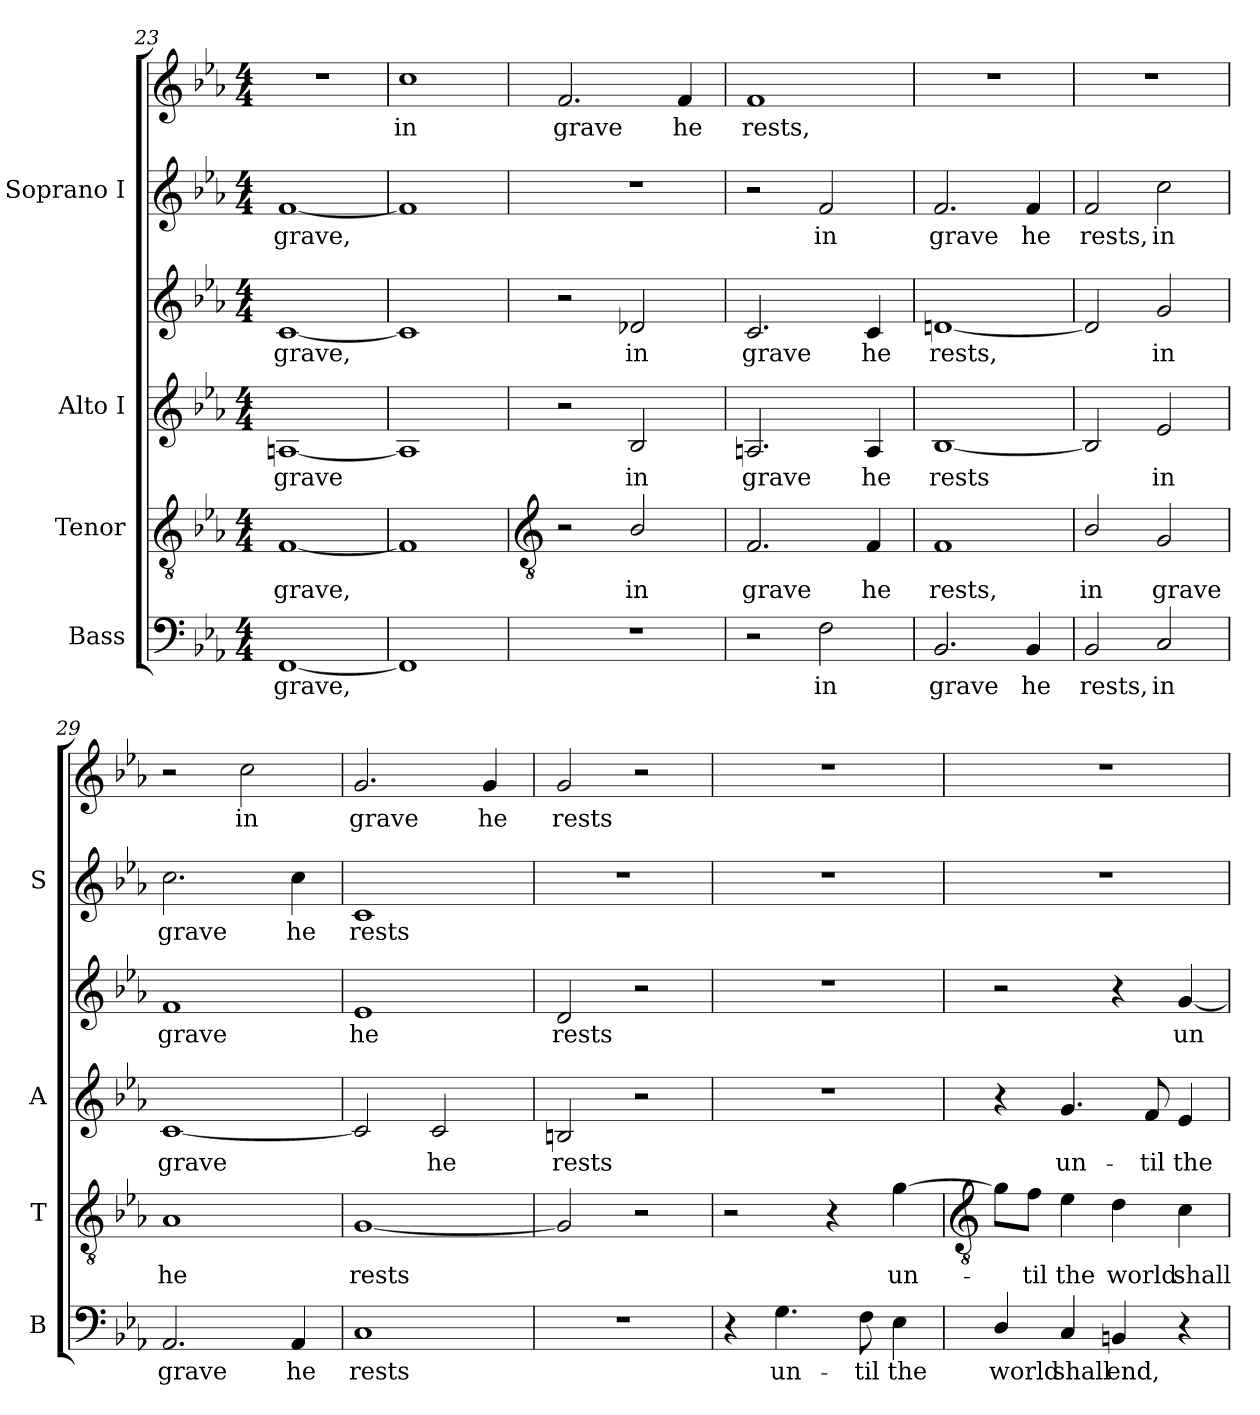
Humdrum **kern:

**kern	**text	**kern	**text	**kern	**text	**kern	**text	**kern	**text	**kern	**text
*part4	*part4	*part3	*part3	*part2	*part2	*part2	*part2	*part1	*part1	*part1	*part1
*staff6	*staff6	*staff5	*staff5	*staff4	*staff4	*staff3	*staff3	*staff2	*staff2	*staff1	*staff1
*I"Bass	*	*I"Tenor	*	*I"Alto I	*	*	*	*I"Soprano I	*	*	*
*I'B	*	*I'T	*	*I'A	*	*	*	*I'S	*	*	*
*clefF4	*	*clefGv2	*	*clefG2	*	*clefG2	*	*clefG2	*	*clefG2	*
*k[b-e-a-]	*	*k[b-e-a-]	*	*k[b-e-a-]	*	*k[b-e-a-]	*	*k[b-e-a-]	*	*k[b-e-a-]	*
*E-:	*	*E-:	*	*E-:	*	*E-:	*	*E-:	*	*E-:	*
*M4/4	*	*M4/4	*	*M4/4	*	*M4/4	*	*M4/4	*	*M4/4	*
=23	=23	=23	=23	=23	=23	=23	=23	=23	=23	=23	=23
!	!LO:LY:b	!	!LO:LY:b	!	!LO:LY:b	!	!LO:LY:b	!	!LO:LY:b	!	!
[1FF	grave,	[1F	grave,	[1An	grave	[1c	grave,	[1f	grave,	1r	.
=24	=24	=24	=24	=24	=24	=24	=24	=24	=24	=24	=24
!	!	!	!	!	!	!	!	!	!	!	!LO:LY:b
1FF]	.	1F]	.	1A]	.	1c]	.	1f]	.	1cc	in
!!LO:LB:g=z
=25	=25	=25	=25	=25	=25	=25	=25	=25	=25	=25	=25
*	*	*clefGv2	*	*	*	*	*	*	*	*	*
!	!	!	!	!	!	!	!	!	!	!	!LO:LY:b
1r	.	2r	.	2r	.	2r	.	1r	.	2.f	grave
!	!	!	!LO:LY:b	!	!LO:LY:b	!	!LO:LY:b	!	!	!	!
.	.	2B-/	in	2B-	in	2d-X	in	.	.	.	.
!	!	!	!	!	!	!	!	!	!	!	!LO:LY:b
.	.	.	.	.	.	.	.	.	.	4f	he
=26	=26	=26	=26	=26	=26	=26	=26	=26	=26	=26	=26
!	!	!	!LO:LY:b	!	!LO:LY:b	!	!LO:LY:b	!	!	!	!LO:LY:b
2r	.	2.F	grave	2.An	grave	2.c	grave	2r	.	1f	rests,
!	!LO:LY:b	!	!	!	!	!	!	!	!LO:LY:b	!	!
2F\	in	.	.	.	.	.	.	2f	in	.	.
!	!	!	!LO:LY:b	!	!LO:LY:b	!	!LO:LY:b	!	!	!	!
.	.	4F	he	4A	he	4c	he	.	.	.	.
=27	=27	=27	=27	=27	=27	=27	=27	=27	=27	=27	=27
!	!LO:LY:b	!	!LO:LY:b	!	!LO:LY:b	!	!LO:LY:b	!	!LO:LY:b	!	!
2.BB-	grave	1F	rests,	[1B-	rests	[1dn	rests,	2.f	grave	1r	.
!	!LO:LY:b	!	!	!	!	!	!	!	!LO:LY:b	!	!
4BB-	he	.	.	.	.	.	.	4f	he	.	.
=28	=28	=28	=28	=28	=28	=28	=28	=28	=28	=28	=28
!	!LO:LY:b	!	!LO:LY:b	!	!	!	!	!	!LO:LY:b	!	!
2BB-	rests,	2B-/	in	2B-]	.	2d]	.	2f	rests,	1r	.
!	!LO:LY:b	!	!LO:LY:b	!	!LO:LY:b	!	!LO:LY:b	!	!LO:LY:b	!	!
2C	in	2G	grave	2e-	in	2g	in	2cc	in	.	.
=29	=29	=29	=29	=29	=29	=29	=29	=29	=29	=29	=29
!	!LO:LY:b	!	!LO:LY:b	!	!LO:LY:b	!	!LO:LY:b	!	!LO:LY:b	!	!
2.AA-	grave	1A-	he	[1c	grave	1f	grave	2.cc	grave	2r	.
!	!	!	!	!	!	!	!	!	!	!	!LO:LY:b
.	.	.	.	.	.	.	.	.	.	2cc	in
!	!LO:LY:b	!	!	!	!	!	!	!	!LO:LY:b	!	!
4AA-	he	.	.	.	.	.	.	4cc	he	.	.
=30	=30	=30	=30	=30	=30	=30	=30	=30	=30	=30	=30
!	!LO:LY:b	!	!LO:LY:b	!	!	!	!LO:LY:b	!	!LO:LY:b	!	!LO:LY:b
1C	rests	[1G	rests	2c]	.	1e-	he	1c	rests	2.g	grave
!	!	!	!	!	!LO:LY:b	!	!	!	!	!	!
.	.	.	.	2c	he	.	.	.	.	.	.
!	!	!	!	!	!	!	!	!	!	!	!LO:LY:b
.	.	.	.	.	.	.	.	.	.	4g	he
=31	=31	=31	=31	=31	=31	=31	=31	=31	=31	=31	=31
!	!	!	!	!	!LO:LY:b	!	!LO:LY:b	!	!	!	!LO:LY:b
1r	.	2G]	.	2Bn	rests	2d	rests	1r	.	2g	rests
.	.	2r	.	2r	.	2r	.	.	.	2r	.
=32	=32	=32	=32	=32	=32	=32	=32	=32	=32	=32	=32
4r	.	2r	.	1r	.	1r	.	1r	.	1r	.
!	!LO:LY:b	!	!	!	!	!	!	!	!	!	!
4.G	un-	.	.	.	.	.	.	.	.	.	.
.	.	4r	.	.	.	.	.	.	.	.	.
!	!LO:LY:b	!	!	!	!	!	!	!	!	!	!
8F	-til	.	.	.	.	.	.	.	.	.	.
!	!LO:LY:b	!	!LO:LY:b	!	!	!	!	!	!	!	!
4E-	the	[4g	un-	.	.	.	.	.	.	.	.
!!LO:LB:g=z
=33	=33	=33	=33	=33	=33	=33	=33	=33	=33	=33	=33
*	*	*clefGv2	*	*	*	*	*	*	*	*	*
!	!LO:LY:b	!	!	!	!	!	!	!	!	!	!
4D/	world	8g\L]	.	4r	.	2r	.	1r	.	1r	.
!	!	!	!LO:LY:b	!	!	!	!	!	!	!	!
.	.	8f\J	til	.	.	.	.	.	.	.	.
!	!LO:LY:b	!	!LO:LY:b	!	!LO:LY:b	!	!	!	!	!	!
4C	shall	4e-	the	4.g	un-	.	.	.	.	.	.
!	!LO:LY:b	!	!LO:LY:b	!	!	!	!	!	!	!	!
4BBn	end,	4d	world	.	.	4r	.	.	.	.	.
!	!	!	!	!	!LO:LY:b	!	!	!	!	!	!
.	.	.	.	8f	-til	.	.	.	.	.	.
!	!	!	!LO:LY:b	!	!LO:LY:b	!	!LO:LY:b	!	!	!	!
4r	.	4c	shall	4e-	the	[4g	un-	.	.	.	.
=	=	=	=	=	=	=	=	=	=	=	=
*-	*-	*-	*-	*-	*-	*-	*-	*-	*-	*-	*-
